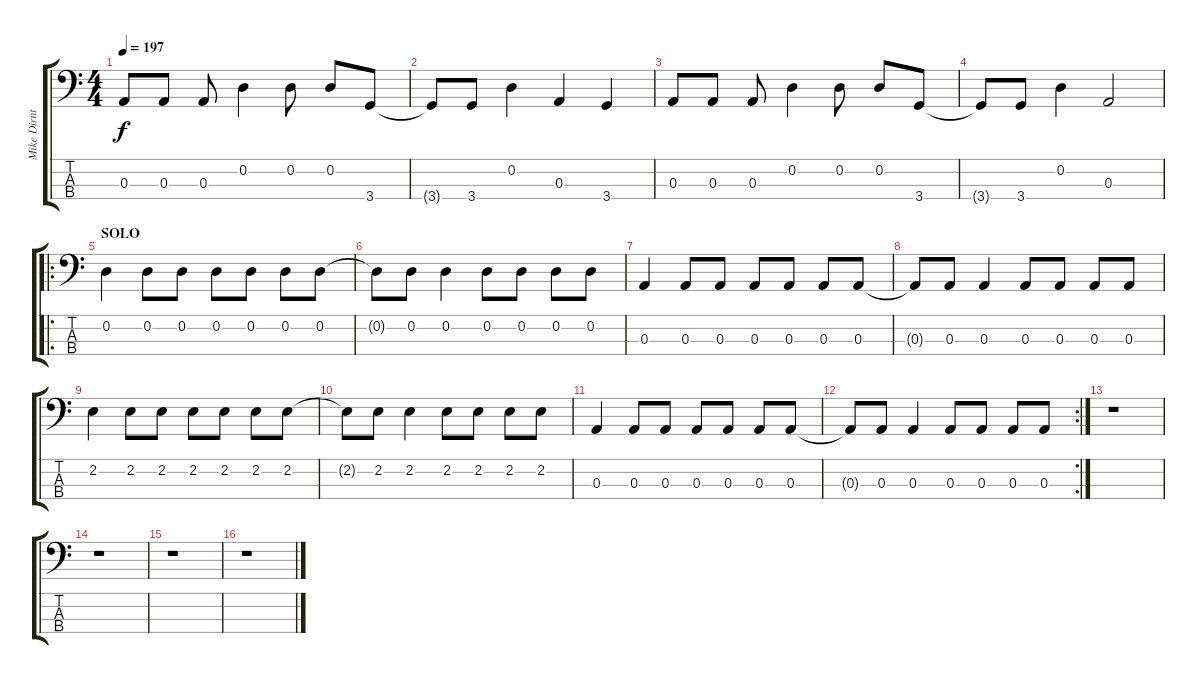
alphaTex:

\track ("Mike Dirnt (Bass)" "Mike Dirnt") {instrument electricbasspick}
\staff {score tabs}
\tuning (G2 D2 A1 E1) {hide}
\ts (4 4)
\tempo 197
\clef f4
\ks c
0.3.8{dy f} 0.3.8 0.3.8 0.2.4 0.2.8 0.2.8 3.4.8 |
3.4{t}.8 3.4.8 0.2.4 0.3.4 3.4.4 |
0.3.8 0.3.8 0.3.8 0.2.4 0.2.8 0.2.8 3.4.8 |
3.4{t}.8 3.4.8 0.2.4 0.3.2 |
\ro
\section ("" "SOLO")
0.2.4 0.2.8 0.2.8 0.2.8 0.2.8 0.2.8 0.2.8 |
0.2{t}.8 0.2.8 0.2.4 0.2.8 0.2.8 0.2.8 0.2.8 |
0.3.4 0.3.8 0.3.8 0.3.8 0.3.8 0.3.8 0.3.8 |
0.3{t}.8 0.3.8 0.3.4 0.3.8 0.3.8 0.3.8 0.3.8 |
2.2.4 2.2.8 2.2.8 2.2.8 2.2.8 2.2.8 2.2.8 |
2.2{t}.8 2.2.8 2.2.4 2.2.8 2.2.8 2.2.8 2.2.8 |
0.3.4 0.3.8 0.3.8 0.3.8 0.3.8 0.3.8 0.3.8 |
\rc 2
0.3{t}.8 0.3.8 0.3.4 0.3.8 0.3.8 0.3.8 0.3.8 |
r.1 |
r.1 |
r.1 |
r.1
